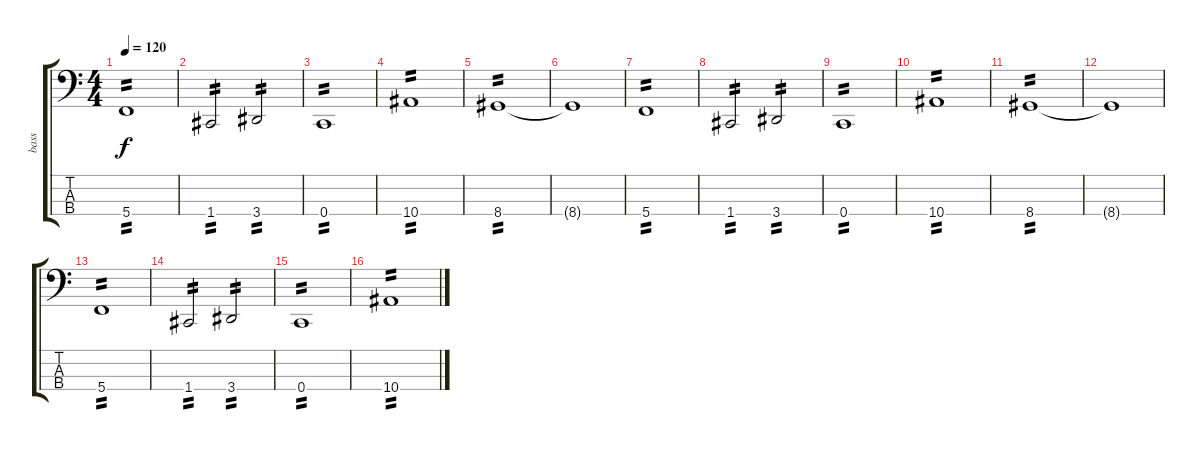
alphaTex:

\track ("bass" "bass") {instrument electricbasspick}
\staff {score tabs}
\tuning (F2 C2 G1 C1) {hide}
\ts (4 4)
\tempo 120
\clef f4
\ks c
5.4.1{tp 2 dy f} |
1.4.2{tp 2} 3.4.2{tp 2} |
0.4.1{tp 2} |
10.4.1{tp 2} |
8.4.1{tp 2} |
8.4{t}.1 |
5.4.1{tp 2} |
1.4.2{tp 2} 3.4.2{tp 2} |
0.4.1{tp 2} |
10.4.1{tp 2} |
8.4.1{tp 2} |
8.4{t}.1 |
5.4.1{tp 2} |
1.4.2{tp 2} 3.4.2{tp 2} |
0.4.1{tp 2} |
10.4.1{tp 2}
